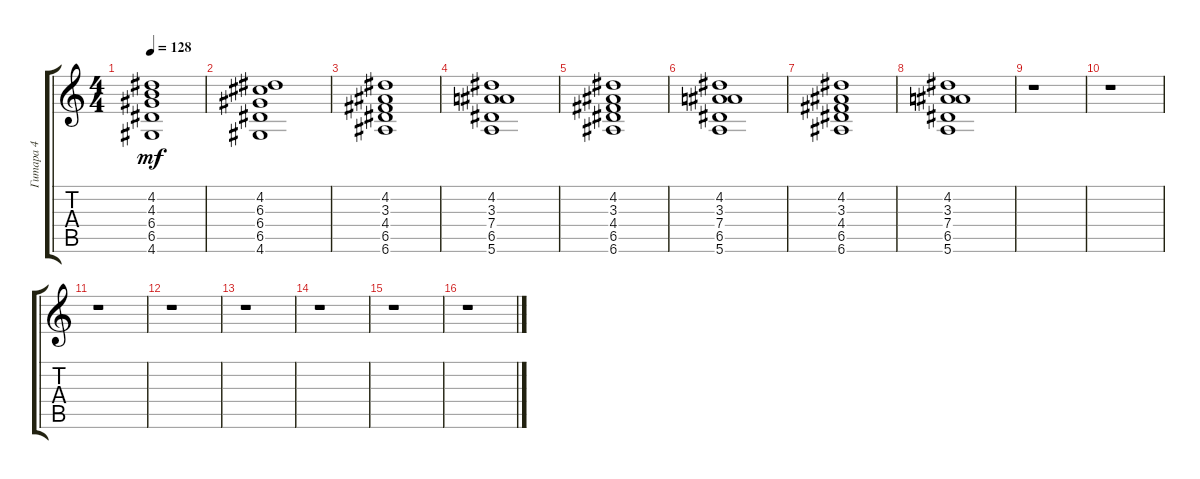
\track ("Гитара 4" "Гитара 4") {instrument electricguitarclean}
\staff {score tabs}
\tuning (E4 B3 G3 D3 A2 E2) {hide}
\ts (4 4)
\tempo 128
\clef g2
\ks c
(4.2 4.3 6.4 6.5 4.6).1{dy mf} |
(4.2 6.3 6.4 6.5 4.6).1 |
(4.2 3.3 4.4 6.5 6.6).1 |
(4.2 3.3 7.4 6.5 5.6).1 |
(4.2 3.3 4.4 6.5 6.6).1 |
(4.2 3.3 7.4 6.5 5.6).1 |
(4.2 3.3 4.4 6.5 6.6).1 |
(4.2 3.3 7.4 6.5 5.6).1 |
r.1 |
r.1 |
r.1 |
r.1 |
r.1 |
r.1 |
r.1 |
r.1
